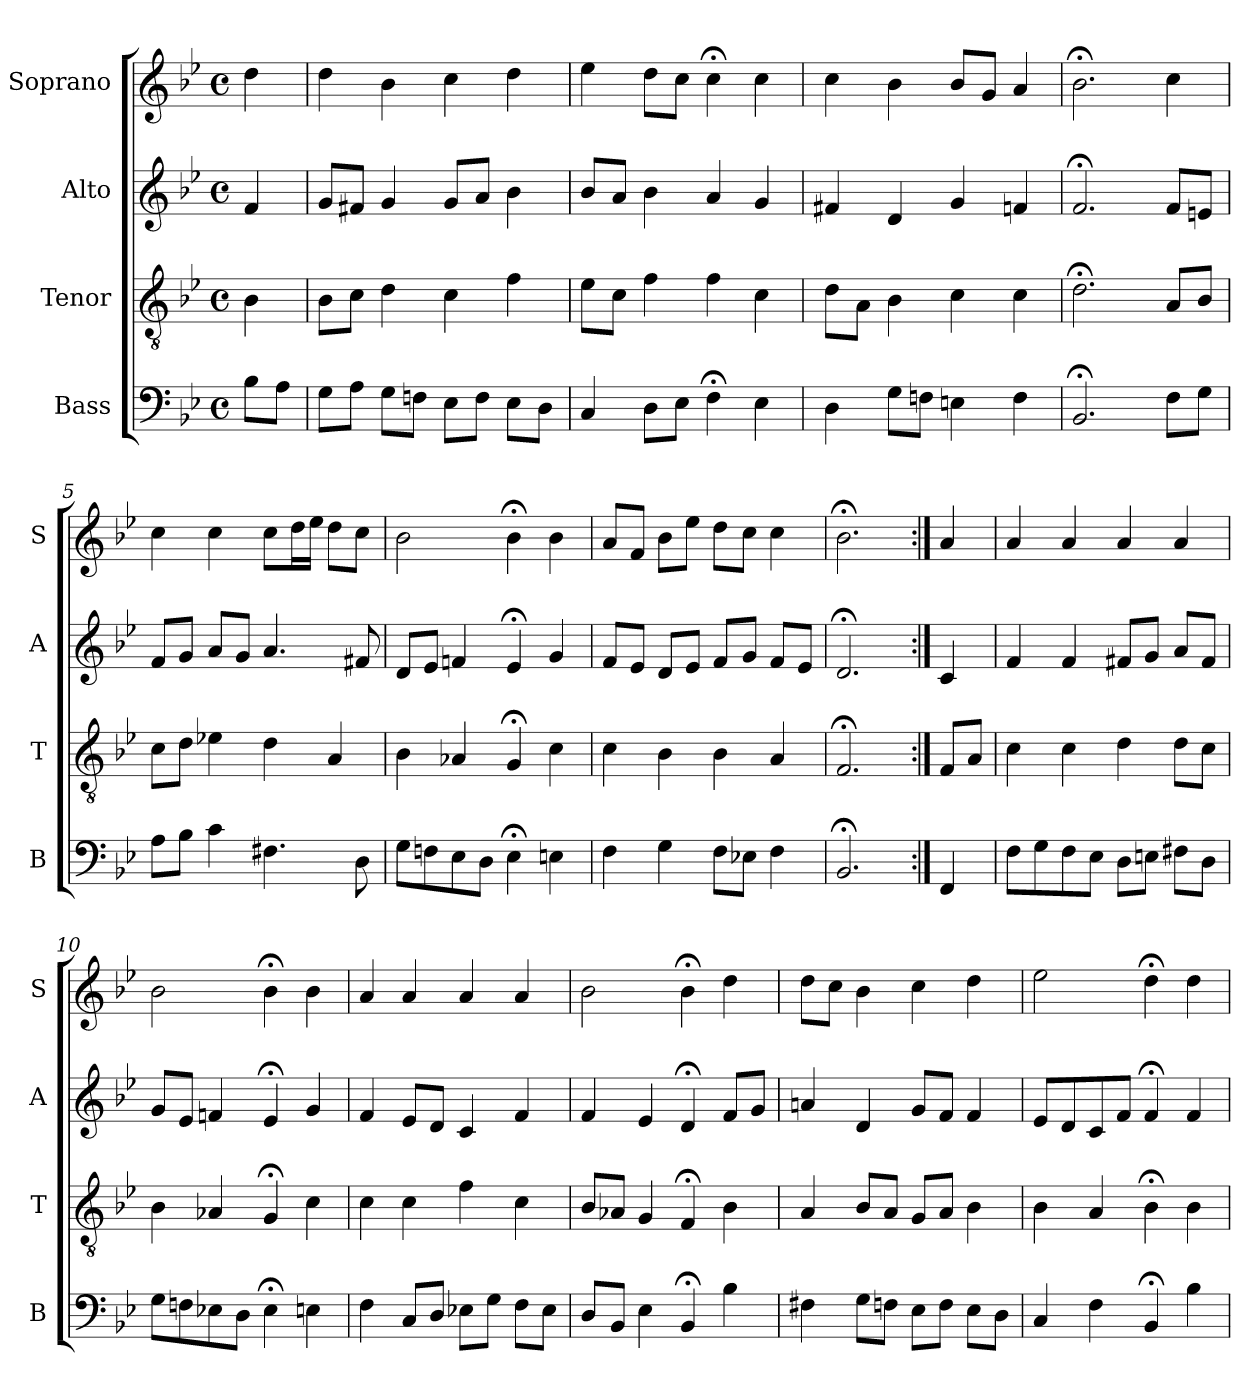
**kern	**kern	**kern	**kern
*part4	*part3	*part2	*part1
*staff4	*staff3	*staff2	*staff1
*I"Bass	*I"Tenor	*I"Alto	*I"Soprano
*I'B	*I'T	*I'A	*I'S
*clefF4	*clefGv2	*clefG2	*clefG2
*k[b-e-]	*k[b-e-]	*k[b-e-]	*k[b-e-]
*B-:	*B-:	*B-:	*B-:
*M4/4	*M4/4	*M4/4	*M4/4
*met(c)	*met(c)	*met(c)	*met(c)
*MM100	*MM100	*MM100	*MM100
=	=	=	=
8B-L	4B-	4f	4dd
8AJ	.	.	.
=1	=1	=1	=1
8GL	8B-L	8gL	4dd
8AJ	8cJ	8f#XJ	.
8GL	4d	4g	4b-
8FnJ	.	.	.
8E-L	4c	8gL	4cc
8FJ	.	8aJ	.
8E-L	4f	4b-	4dd
8DJ	.	.	.
=2	=2	=2	=2
4C	8e-L	8b-L	4ee-
.	8cJ	8aJ	.
8DL	4f	4b-	8ddL
8E-J	.	.	8ccJ
4F;<	4f	4a	4cc;<
4E-	4c	4g	4cc
=3	=3	=3	=3
4D	8dL	4f#X	4cc
.	8AJ	.	.
8GL	4B-	4d	4b-
8FnJ	.	.	.
4En	4c	4g	8b-L
.	.	.	8gJ
4F	4c	4fn	4a
=4	=4	=4	=4
2.BB-;<	2.d;<	2.f;<	2.b-;<
8FL	8AL	8fL	4cc
8GJ	8B-J	8enJ	.
=5	=5	=5	=5
8AL	8cL	8fL	4cc
8B-J	8dJ	8gJ	.
4c	4e-X	8aL	4cc
.	.	8gJ	.
4.F#X	4d	4.a	8ccL
.	.	.	16ddL
.	.	.	16ee-JJ
.	4A	.	8ddL
8D	.	8f#X	8ccJ
=6	=6	=6	=6
8GL	4B-	8dL	2b-
8Fn	.	8e-J	.
8E-	4A-X	4fn	.
8DJ	.	.	.
4E-;<	4G;<	4e-;<	4b-;<
4En	4c	4g	4b-
=7	=7	=7	=7
4F	4c	8fL	8aL
.	.	8e-J	8fJ
4G	4B-	8dL	8b-L
.	.	8e-J	8ee-J
8FiL	4B-i	8fiL	8ddiL
8E-XJ	.	8gJ	8ccJ
4F	4A	8fL	4cc
.	.	8e-J	.
=8	=8	=8	=8
2.BB-;<	2.F;<	2.d;<	2.b-;<
=:|!	=:|!	=:|!	=:|!
4FF	8FL	4c	4a
.	8AJ	.	.
=9	=9	=9	=9
8FL	4c	4f	4a
8G	.	.	.
8F	4c	4f	4a
8E-J	.	.	.
8DL	4d	8f#XL	4a
8EnJ	.	8gJ	.
8F#XL	8dL	8aL	4a
8DJ	8cJ	8f#J	.
=10	=10	=10	=10
8GL	4B-	8gL	2b-
8Fn	.	8e-J	.
8E-X	4A-X	4fn	.
8DJ	.	.	.
4E-;<	4G;<	4e-;<	4b-;<
4En	4c	4g	4b-
=11	=11	=11	=11
4F	4c	4f	4a
8CL	4c	8e-L	4a
8DJ	.	8dJ	.
8E-XL	4f	4c	4a
8GJ	.	.	.
8FL	4c	4f	4a
8E-J	.	.	.
=12	=12	=12	=12
8DL	8B-L	4f	2b-
8BB-J	8A-XJ	.	.
4E-	4G	4e-	.
4BB-;<	4F;<	4d;<	4b-;<
4B-	4B-	8fL	4dd
.	.	8gJ	.
=13	=13	=13	=13
4F#X	4A	4an	8ddL
.	.	.	8ccJ
8GL	8B-L	4d	4b-
8FnJ	8AJ	.	.
8E-L	8GL	8gL	4cc
8FJ	8AJ	8fJ	.
8E-L	4B-	4f	4dd
8DJ	.	.	.
=14	=14	=14	=14
4C	4B-	8e-L	2ee-
.	.	8d	.
4F	4A	8c	.
.	.	8fJ	.
4BB-;<	4B-;<	4f;<	4dd;<
4B-	4B-	4f	4dd
=	=	=	=
*-	*-	*-	*-
